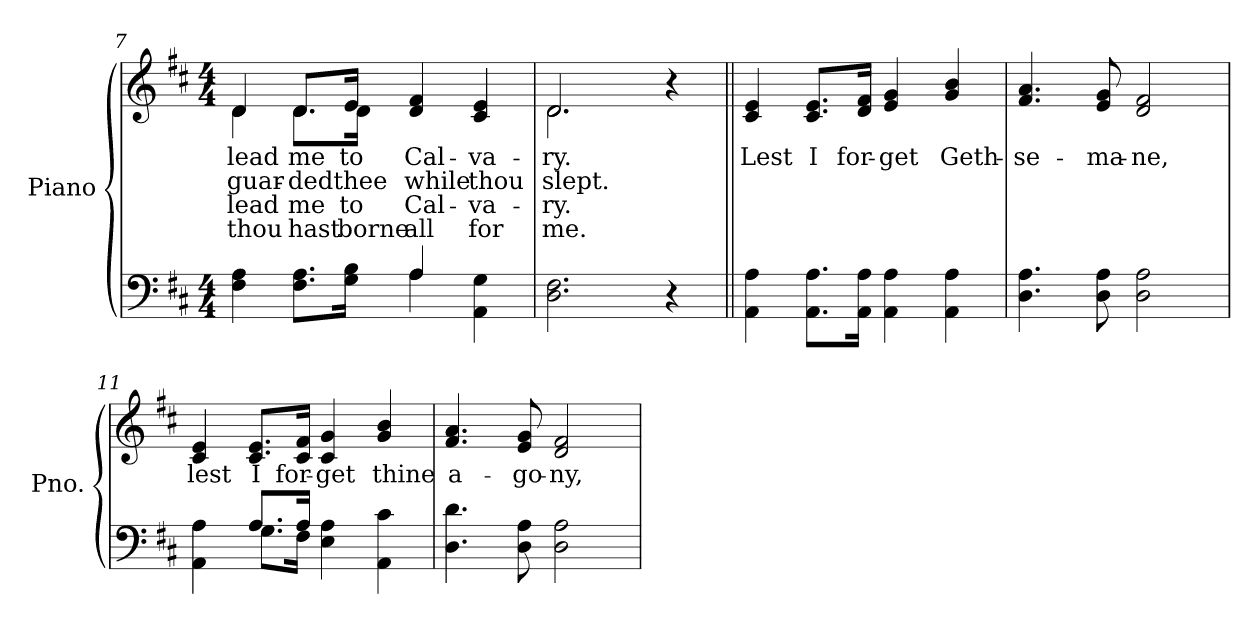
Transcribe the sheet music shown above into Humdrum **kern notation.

**kern	**kern	**text	**text	**text	**text
*part2	*part1	*part1	*part1	*part1	*part1
*staff2	*staff1	*staff1	*staff1	*staff1	*staff1
*I"Piano	*I"Piano	*	*	*	*
*I'Pno.	*I'Pno.	*	*	*	*
*clefF4	*clefG2	*	*	*	*
*k[f#c#]	*k[f#c#]	*	*	*	*
*D:	*D:	*	*	*	*
*M4/4	*M4/4	*	*	*	*
=7	=7	=7	=7	=7	=7
*^	*	*	*	*	*
!	!	!	!LO:LY:b:color=#000000	!LO:LY:b:color=#000000	!LO:LY:b:color=#000000	!LO:LY:b:color=#000000
*	*	*^	*	*	*	*
4F#i\ 4Ai	2ryy	4di/	4di\	lead	guar-	lead	thou
!	!	!	!	!LO:LY:b:color=#000000	!LO:LY:b:color=#000000	!LO:LY:b:color=#000000	!LO:LY:b:color=#000000
8.F#i\ 8.Ai\L	.	8.di/L	8.di\L	me	-ded	me	hast
!	!	!	!	!LO:LY:b:color=#000000	!LO:LY:b:color=#000000	!LO:LY:b:color=#000000	!LO:LY:b:color=#000000
16Gi\ 16Bi\Jk	.	16ei/Jk	16di\Jk	to	thee	to	borne
!	!	!	!	!LO:LY:b:color=#000000	!LO:LY:b:color=#000000	!LO:LY:b:color=#000000	!LO:LY:b:color=#000000
4Ai/	4Ai\	4di/ 4f#i	2ryy	Cal-	while	Cal-	-all
!	!	!	!	!LO:LY:b:color=#000000	!LO:LY:b:color=#000000	!LO:LY:b:color=#000000	!LO:LY:b:color=#000000
4AAi\ 4Gi	4ryy	4c#i/ 4ei	.	-va-	thou	va-	-for
*v	*v	*	*	*	*	*	*
=8	=8	=8	=8	=8	=8	=8
*^	*	*	*	*	*	*
!	!	!	!	!LO:LY:b:color=#000000	!LO:LY:b:color=#000000	!LO:LY:b:color=#000000	!LO:LY:b:color=#000000
*v	*v	*	*	*	*	*	*
2.Di\ 2.F#i	2.di/	2.di\	-ry.	slept.	ry.	me.
4r	4r	4ryy	.	.	.	.
*	*v	*v	*	*	*	*
!!LO:LB:g=z
=9||	=9||	=9||	=9||	=9||	=9||
*	*^	*	*	*	*
!	!LO:TX:a:i:t=Refrain	!	!	!	!	!
!	!	!	!LO:LY:b:color=#000000	!	!	!
*	*v	*v	*	*	*	*
4AAi\ 4Ai	4c#i/ 4ei	Lest	.	.	.
!	!	!LO:LY:b:color=#000000	!	!	!
8.AAi\ 8.Ai\L	8.c#i/ 8.ei/L	I	.	.	.
!	!	!LO:LY:b:color=#000000	!	!	!
16AAi\ 16Ai\Jk	16di/ 16f#i/Jk	for-	.	.	.
!	!	!LO:LY:b:color=#000000	!	!	!
4AAi\ 4Ai	4ei/ 4gi	-get	.	.	.
!	!	!LO:LY:b:color=#000000	!	!	!
4AAi\ 4Ai	4gi/ 4bi	Geth-	.	.	.
=10	=10	=10	=10	=10	=10
!	!	!LO:LY:b:color=#000000	!	!	!
4.Di\ 4.Ai	4.f#i/ 4.ai	-se-	.	.	.
!	!	!LO:LY:b:color=#000000	!	!	!
8Di\ 8Ai	8ei/ 8gi	-ma-	.	.	.
!	!	!LO:LY:b:color=#000000	!	!	!
2Di\ 2Ai	2di/ 2f#i	-ne,	.	.	.
=11	=11	=11	=11	=11	=11
*^	*	*	*	*	*
!	!	!	!LO:LY:b:color=#000000	!	!	!
4AAi\ 4Ai	4ryy	4c#i/ 4ei	lest	.	.	.
!	!	!	!LO:LY:b:color=#000000	!	!	!
8.Ai/L	8.Gi\L	8.c#i/ 8.ei/L	I	.	.	.
!	!	!	!LO:LY:b:color=#000000	!	!	!
16Ai/Jk	16F#i\Jk	16c#i/ 16f#i/Jk	for-	.	.	.
!	!	!	!LO:LY:b:color=#000000	!	!	!
4Ei\ 4Ai	2ryy	4c#i/ 4gi	-get	.	.	.
!	!	!	!LO:LY:b:color=#000000	!	!	!
4AAi\ 4c#i	.	4gi/ 4bi	thine	.	.	.
*v	*v	*	*	*	*	*
=12	=12	=12	=12	=12	=12
!	!	!LO:LY:b:color=#000000	!	!	!
4.Di\ 4.di	4.f#i/ 4.ai	a-	.	.	.
!	!	!LO:LY:b:color=#000000	!	!	!
8Di\ 8Ai	8ei/ 8gi	-go-	.	.	.
!	!	!LO:LY:b:color=#000000	!	!	!
2Di\ 2Ai	2di/ 2f#i	-ny,	.	.	.
=	=	=	=	=	=
*-	*-	*-	*-	*-	*-
